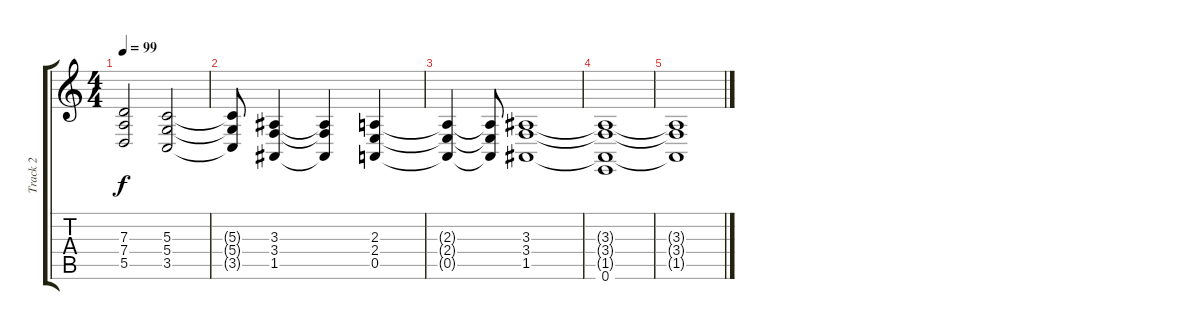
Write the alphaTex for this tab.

\track ("Track 2" "Track 2") {instrument synthstrings1}
\staff {score tabs}
\tuning (E4 B3 G3 D3 A2 E2) {hide}
\ts (4 4)
\tempo 99
\clef g2
\ks c
(7.3 7.4 5.5).2{dy f} (5.3 5.4 3.5).2 |
(5.3{t} 5.4{t} 3.5{t}).8 (3.3 3.4 1.5).4 (3.3{t} 3.4{t} 1.5{t}).4 (2.3 2.4 0.5).4 |
(2.3{t} 2.4{t} 0.5{t}).4 (2.3{t} 2.4{t} 0.5{t}).8 (3.3 3.4 1.5).1 |
(3.3{t} 3.4{t} 1.5{t} 0.6).1 |
(3.3{t} 3.4{t} 1.5{t}).1
